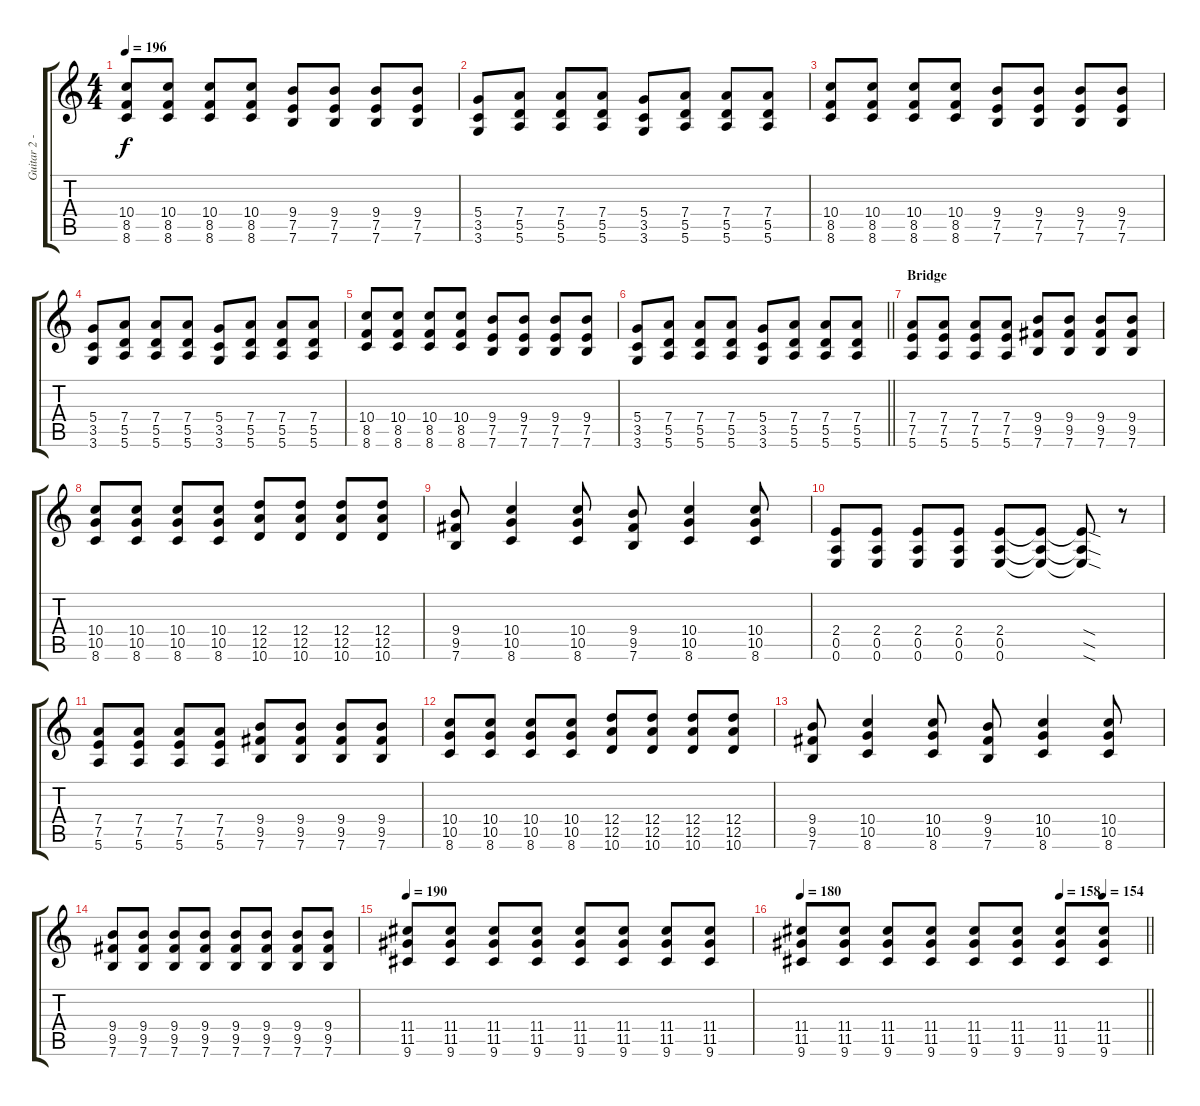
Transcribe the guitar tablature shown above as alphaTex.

\track ("Guitar 2 - Dave Casillas" "Guitar 2 -") {instrument distortionguitar}
\staff {score tabs}
\tuning (E4 B3 G3 D3 A2 E2) {hide}
\ts (4 4)
\tempo 196
\clef g2
\ks c
(10.4 8.5 8.6).8{dy f} (10.4 8.5 8.6).8 (10.4 8.5 8.6).8 (10.4 8.5 8.6).8 (9.4 7.5 7.6).8 (9.4 7.5 7.6).8 (9.4 7.5 7.6).8 (9.4 7.5 7.6).8 |
(5.4 3.5 3.6).8 (7.4 5.5 5.6).8 (7.4 5.5 5.6).8 (7.4 5.5 5.6).8 (5.4 3.5 3.6).8 (7.4 5.5 5.6).8 (7.4 5.5 5.6).8 (7.4 5.5 5.6).8 |
(10.4 8.5 8.6).8 (10.4 8.5 8.6).8 (10.4 8.5 8.6).8 (10.4 8.5 8.6).8 (9.4 7.5 7.6).8 (9.4 7.5 7.6).8 (9.4 7.5 7.6).8 (9.4 7.5 7.6).8 |
(5.4 3.5 3.6).8 (7.4 5.5 5.6).8 (7.4 5.5 5.6).8 (7.4 5.5 5.6).8 (5.4 3.5 3.6).8 (7.4 5.5 5.6).8 (7.4 5.5 5.6).8 (7.4 5.5 5.6).8 |
(10.4 8.5 8.6).8 (10.4 8.5 8.6).8 (10.4 8.5 8.6).8 (10.4 8.5 8.6).8 (9.4 7.5 7.6).8 (9.4 7.5 7.6).8 (9.4 7.5 7.6).8 (9.4 7.5 7.6).8 |
\barLineRight lightlight
(5.4 3.5 3.6).8 (7.4 5.5 5.6).8 (7.4 5.5 5.6).8 (7.4 5.5 5.6).8 (5.4 3.5 3.6).8 (7.4 5.5 5.6).8 (7.4 5.5 5.6).8 (7.4 5.5 5.6).8 |
\section ("" "Bridge")
(7.4 7.5 5.6).8 (7.4 7.5 5.6).8 (7.4 7.5 5.6).8 (7.4 7.5 5.6).8 (9.4 9.5 7.6).8 (9.4 9.5 7.6).8 (9.4 9.5 7.6).8 (9.4 9.5 7.6).8 |
(10.4 10.5 8.6).8 (10.4 10.5 8.6).8 (10.4 10.5 8.6).8 (10.4 10.5 8.6).8 (12.4 12.5 10.6).8 (12.4 12.5 10.6).8 (12.4 12.5 10.6).8 (12.4 12.5 10.6).8 |
(9.4 9.5 7.6).8 (10.4 10.5 8.6).4 (10.4 10.5 8.6).8 (9.4 9.5 7.6).8 (10.4 10.5 8.6).4 (10.4 10.5 8.6).8 |
(2.4 0.5 0.6).8 (2.4 0.5 0.6).8 (2.4 0.5 0.6).8 (2.4 0.5 0.6).8 (2.4 0.5 0.6).8 (2.4{t} 0.5{t} 0.6{t}).8 (2.4{sod t} 0.5{sod t} 0.6{sod t}).8 r.8 |
(7.4 7.5 5.6).8 (7.4 7.5 5.6).8 (7.4 7.5 5.6).8 (7.4 7.5 5.6).8 (9.4 9.5 7.6).8 (9.4 9.5 7.6).8 (9.4 9.5 7.6).8 (9.4 9.5 7.6).8 |
(10.4 10.5 8.6).8 (10.4 10.5 8.6).8 (10.4 10.5 8.6).8 (10.4 10.5 8.6).8 (12.4 12.5 10.6).8 (12.4 12.5 10.6).8 (12.4 12.5 10.6).8 (12.4 12.5 10.6).8 |
(9.4 9.5 7.6).8 (10.4 10.5 8.6).4 (10.4 10.5 8.6).8 (9.4 9.5 7.6).8 (10.4 10.5 8.6).4 (10.4 10.5 8.6).8 |
(9.4 9.5 7.6).8 (9.4 9.5 7.6).8 (9.4 9.5 7.6).8 (9.4 9.5 7.6).8 (9.4 9.5 7.6).8 (9.4 9.5 7.6).8 (9.4 9.5 7.6).8 (9.4 9.5 7.6).8 |
\tempo 190
(11.4 11.5 9.6).8 (11.4 11.5 9.6).8 (11.4 11.5 9.6).8 (11.4 11.5 9.6).8 (11.4 11.5 9.6).8 (11.4 11.5 9.6).8 (11.4 11.5 9.6).8 (11.4 11.5 9.6).8 |
\tempo 180
\tempo (158 0.75)
\tempo (154 0.875)
\barLineRight lightlight
(11.4 11.5 9.6).8 (11.4 11.5 9.6).8 (11.4 11.5 9.6).8 (11.4 11.5 9.6).8 (11.4 11.5 9.6).8 (11.4 11.5 9.6).8 (11.4 11.5 9.6).8 (11.4 11.5 9.6).8
